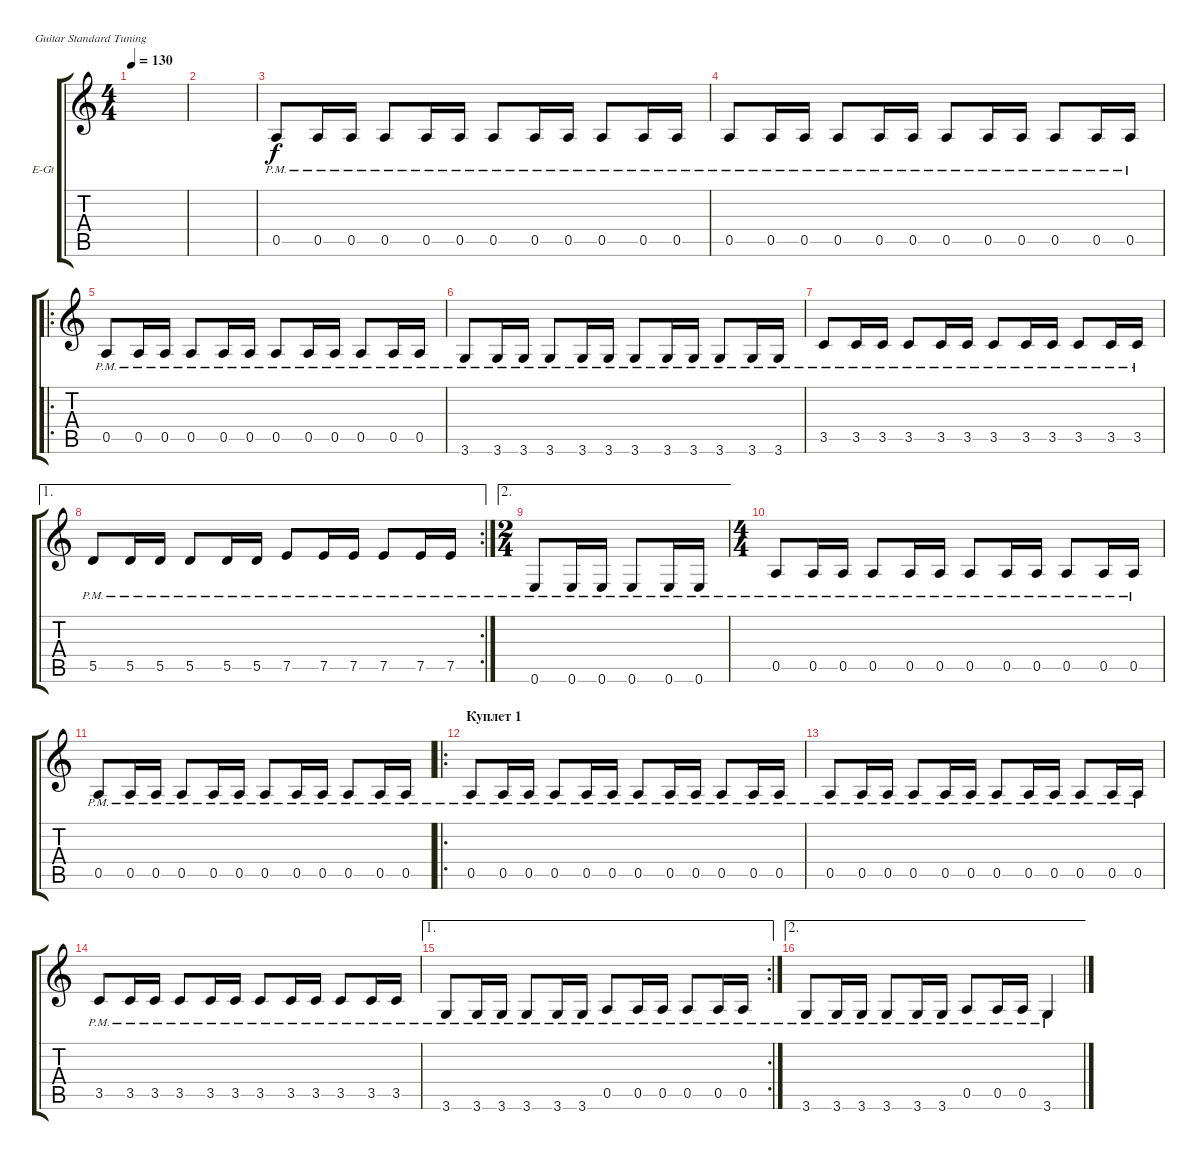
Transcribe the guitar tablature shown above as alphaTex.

\bracketExtendMode groupsimilarinstruments
\firstSystemTrackNameOrientation horizontal
\otherSystemsTrackNameOrientation horizontal
\track ("Electric Guitar" "E-Gt") {instrument overdrivenguitar}
\staff {score tabs}
\tuning (E4 B3 G3 D3 A2 E2)
\ts (4 4)
\tempo 130
\clef g2
\scale
0.487395
\ks c
|
\scale
0.256303 |
\scale
0.256303 0.5{pm}.8 0.5{pm}.16 0.5{pm}.16 0.5{pm}.8 0.5{pm}.16 0.5{pm}.16 0.5{pm}.8 0.5{pm}.16 0.5{pm}.16 0.5{pm}.8 0.5{pm}.16 0.5{pm}.16 |
\scale
0.312821 0.5{pm}.8 0.5{pm}.16 0.5{pm}.16 0.5{pm}.8 0.5{pm}.16 0.5{pm}.16 0.5{pm}.8 0.5{pm}.16 0.5{pm}.16 0.5{pm}.8 0.5{pm}.16 0.5{pm}.16 |
\ro
\scale
0.374359 0.5{pm}.8 0.5{pm}.16 0.5{pm}.16 0.5{pm}.8 0.5{pm}.16 0.5{pm}.16 0.5{pm}.8 0.5{pm}.16 0.5{pm}.16 0.5{pm}.8 0.5{pm}.16 0.5{pm}.16 |
\scale
0.312821 3.6{pm}.8 3.6{pm}.16 3.6{pm}.16 3.6{pm}.8 3.6{pm}.16 3.6{pm}.16 3.6{pm}.8 3.6{pm}.16 3.6{pm}.16 3.6{pm}.8 3.6{pm}.16 3.6{pm}.16 |
\scale
0.25 3.5{pm}.8 3.5{pm}.16 3.5{pm}.16 3.5{pm}.8 3.5{pm}.16 3.5{pm}.16 3.5{pm}.8 3.5{pm}.16 3.5{pm}.16 3.5{pm}.8 3.5{pm}.16 3.5{pm}.16 |
\ae 1
\rc 2
\scale
0.27459 5.5{pm}.8 5.5{pm}.16 5.5{pm}.16 5.5{pm}.8 5.5{pm}.16 5.5{pm}.16 7.5{pm}.8 7.5{pm}.16 7.5{pm}.16 7.5{pm}.8 7.5{pm}.16 7.5{pm}.16 |
\ae 2
\ts (2 4)
\scale
0.47541 0.6{pm}.8 0.6{pm}.16 0.6{pm}.16 0.6{pm}.8 0.6{pm}.16 0.6{pm}.16 |
\ts (4 4)
\scale
0.464 0.5{pm}.8 0.5{pm}.16 0.5{pm}.16 0.5{pm}.8 0.5{pm}.16 0.5{pm}.16 0.5{pm}.8 0.5{pm}.16 0.5{pm}.16 0.5{pm}.8 0.5{pm}.16 0.5{pm}.16 |
\scale
0.244 0.5{pm}.8 0.5{pm}.16 0.5{pm}.16 0.5{pm}.8 0.5{pm}.16 0.5{pm}.16 0.5{pm}.8 0.5{pm}.16 0.5{pm}.16 0.5{pm}.8 0.5{pm}.16 0.5{pm}.16 |
\ro
\section ("" "Куплет 1")
\scale
0.292 0.5{pm}.8 0.5{pm}.16 0.5{pm}.16 0.5{pm}.8 0.5{pm}.16 0.5{pm}.16 0.5{pm}.8 0.5{pm}.16 0.5{pm}.16 0.5{pm}.8 0.5{pm}.16 0.5{pm}.16 |
\scale
0.322751 0.5{pm}.8 0.5{pm}.16 0.5{pm}.16 0.5{pm}.8 0.5{pm}.16 0.5{pm}.16 0.5{pm}.8 0.5{pm}.16 0.5{pm}.16 0.5{pm}.8 0.5{pm}.16 0.5{pm}.16 |
\scale
0.322751 3.5{pm}.8 3.5{pm}.16 3.5{pm}.16 3.5{pm}.8 3.5{pm}.16 3.5{pm}.16 3.5{pm}.8 3.5{pm}.16 3.5{pm}.16 3.5{pm}.8 3.5{pm}.16 3.5{pm}.16 |
\ae 1
\rc 2
\scale
0.354497 3.6{pm}.8 3.6{pm}.16 3.6{pm}.16 3.6{pm}.8 3.6{pm}.16 3.6{pm}.16 0.5{pm}.8 0.5{pm}.16 0.5{pm}.16 0.5{pm}.8 0.5{pm}.16 0.5{pm}.16 |
\ae 2
\scale
0.333333 3.6{pm}.8 3.6{pm}.16 3.6{pm}.16 3.6{pm}.8 3.6{pm}.16 3.6{pm}.16 0.5{pm}.8 0.5{pm}.16 0.5{pm}.16 3.6{pm}.4
